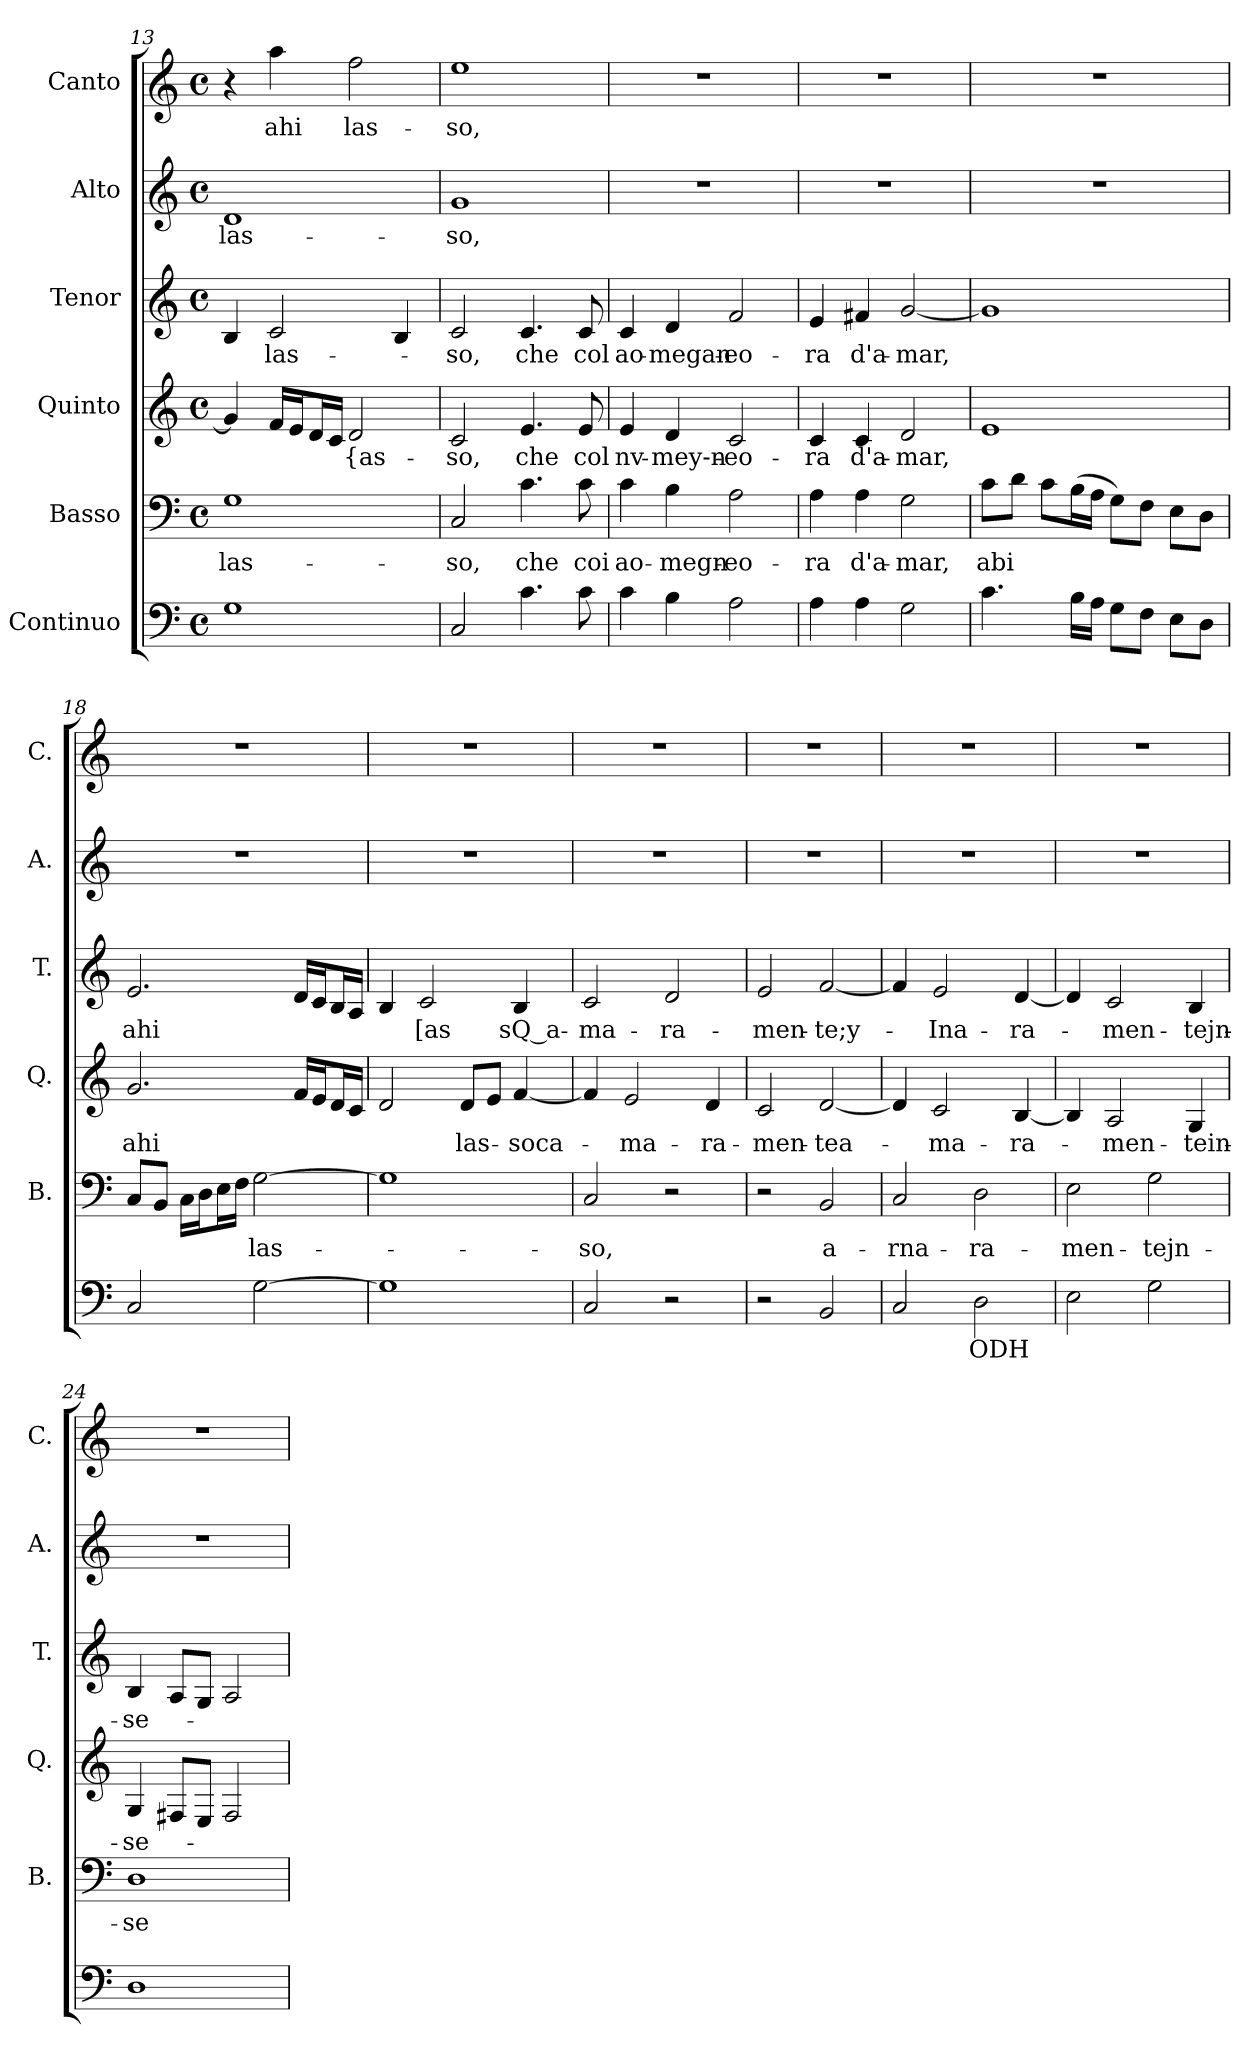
**kern	**text	**kern	**text	**kern	**text	**kern	**text	**kern	**text	**kern	**text
*part6	*part6	*part5	*part5	*part4	*part4	*part3	*part3	*part2	*part2	*part1	*part1
*staff6	*staff6	*staff5	*staff5	*staff4	*staff4	*staff3	*staff3	*staff2	*staff2	*staff1	*staff1
*I"Continuo	*	*I"Basso	*	*I"Quinto	*	*I"Tenor	*	*I"Alto	*	*I"Canto	*
*	*	*I'B.	*	*I'Q.	*	*I'T.	*	*I'A.	*	*I'C.	*
*clefF4	*	*clefF4	*	*clefG2	*	*clefG2	*	*clefG2	*	*clefG2	*
*k[]	*	*k[]	*	*k[]	*	*k[]	*	*k[]	*	*k[]	*
*M4/4	*	*M4/4	*	*M4/4	*	*M4/4	*	*M4/4	*	*M4/4	*
*met(c)	*	*met(c)	*	*met(c)	*	*met(c)	*	*met(c)	*	*met(c)	*
=13	=13	=13	=13	=13	=13	=13	=13	=13	=13	=13	=13
!	!	!	!LO:LY:b	!	!	!	!	!	!LO:LY:b	!	!
1G	.	1G	-las-	4g/]	.	4B/	.	1d	-las-	4r	.
!	!	!	!	!	!	!	!LO:LY:b	!	!	!	!LO:LY:b
.	.	.	.	16f/LL	.	2c/	-las-	.	.	4aa\	-ahi
.	.	.	.	16e/J	.	.	.	.	.	.	.
.	.	.	.	16d/L	.	.	.	.	.	.	.
.	.	.	.	16c/JJ	.	.	.	.	.	.	.
!	!	!	!	!	!LO:LY:b	!	!	!	!	!	!LO:LY:b
.	.	.	.	2d/	-{as-	.	.	.	.	2ff\	-las-
.	.	.	.	.	.	4B/	.	.	.	.	.
=14	=14	=14	=14	=14	=14	=14	=14	=14	=14	=14	=14
!	!	!	!LO:LY:b	!	!LO:LY:b	!	!LO:LY:b	!	!LO:LY:b	!	!LO:LY:b
2C/	.	2C/	-so,	2c/	-so,	2c/	-so,	1g	-so,	1ee	-so,
!	!	!	!LO:LY:b	!	!LO:LY:b	!	!LO:LY:b	!	!	!	!
4.c\	.	4.c\	-che	4.e/	-che	4.c/	-che	.	.	.	.
!	!	!	!LO:LY:b	!	!LO:LY:b	!	!LO:LY:b	!	!	!	!
8c\	.	8c\	-coi	8e/	-col	8c/	-col	.	.	.	.
=15	=15	=15	=15	=15	=15	=15	=15	=15	=15	=15	=15
!	!	!	!LO:LY:b	!	!LO:LY:b	!	!LO:LY:b	!	!	!	!
4c\	.	4c\	-ao-	4e/	-nv-	4c/	-ao-	1r	.	1r	.
!	!	!	!LO:LY:b	!	!LO:LY:b	!	!LO:LY:b	!	!	!	!
4B\	.	4B\	-megn-	4d/	-mey-n-	4d/	-megan-	.	.	.	.
!	!	!	!LO:LY:b	!	!LO:LY:b	!	!LO:LY:b	!	!	!	!
2A\	.	2A\	-eo-	2c/	-eo-	2f/	-eo-	.	.	.	.
=16	=16	=16	=16	=16	=16	=16	=16	=16	=16	=16	=16
!	!	!	!LO:LY:b	!	!LO:LY:b	!	!LO:LY:b	!	!	!	!
4A\	.	4A\	-ra	4c/	-ra	4e/	-ra	1r	.	1r	.
!	!	!	!LO:LY:b	!	!LO:LY:b	!	!LO:LY:b	!	!	!	!
4A\	.	4A\	-d'a-	4c/	-d'a-	4f#X/	-d'a-	.	.	.	.
!	!	!	!LO:LY:b	!	!LO:LY:b	!	!LO:LY:b	!	!	!	!
2G\	.	2G\	-mar,	2d/	-mar,	[2g/	-mar,	.	.	.	.
!!LO:PB:g=z
=17	=17	=17	=17	=17	=17	=17	=17	=17	=17	=17	=17
!	!	!	!LO:LY:b	!	!	!	!	!	!	!	!
4.c\	.	8c\L	-abi	1e	.	1g]	.	1r	.	1r	.
.	.	8d\J	.	.	.	.	.	.	.	.	.
.	.	8c\L	.	.	.	.	.	.	.	.	.
16B\LL	.	(>16B\L	.	.	.	.	.	.	.	.	.
16A\JJ	.	16A\JJ	.	.	.	.	.	.	.	.	.
8G\L	.	8G\L)	.	.	.	.	.	.	.	.	.
8F\J	.	8F\J	.	.	.	.	.	.	.	.	.
8E\L	.	8E\L	.	.	.	.	.	.	.	.	.
8D\J	.	8D\J	.	.	.	.	.	.	.	.	.
=18	=18	=18	=18	=18	=18	=18	=18	=18	=18	=18	=18
!	!	!	!	!	!LO:LY:b	!	!LO:LY:b	!	!	!	!
2C/	.	8C/L	.	2.g/	-ahi	2.e/	-ahi	1r	.	1r	.
.	.	8BB/J	.	.	.	.	.	.	.	.	.
.	.	16C\LL	.	.	.	.	.	.	.	.	.
.	.	16D\J	.	.	.	.	.	.	.	.	.
.	.	16E\L	.	.	.	.	.	.	.	.	.
.	.	16F\JJ	.	.	.	.	.	.	.	.	.
!	!	!	!LO:LY:b	!	!	!	!	!	!	!	!
[2G\	.	[2G\	-las-	.	.	.	.	.	.	.	.
.	.	.	.	16f/LL	.	16d/LL	.	.	.	.	.
.	.	.	.	16e/J	.	16c/J	.	.	.	.	.
.	.	.	.	16d/L	.	16B/L	.	.	.	.	.
.	.	.	.	16c/JJ	.	16A/JJ	.	.	.	.	.
=19	=19	=19	=19	=19	=19	=19	=19	=19	=19	=19	=19
1G]	.	1G]	.	2d/	.	4B/	.	1r	.	1r	.
!	!	!	!	!	!	!	!LO:LY:b	!	!	!	!
.	.	.	.	.	.	2c/	-[as	.	.	.	.
!	!	!	!	!	!LO:LY:b	!	!	!	!	!	!
.	.	.	.	8d/L	-las-	.	.	.	.	.	.
.	.	.	.	8e/J	.	.	.	.	.	.	.
!	!	!	!	!	!LO:LY:b	!	!LO:LY:b	!	!	!	!
.	.	.	.	[4f/	-soca-	4B/	-sQ_a--	.	.	.	.
=20	=20	=20	=20	=20	=20	=20	=20	=20	=20	=20	=20
!	!	!	!LO:LY:b	!	!	!	!LO:LY:b	!	!	!	!
2C/	.	2C/	-so,	4f/]	.	2c/	-ma-	1r	.	1r	.
!	!	!	!	!	!LO:LY:b	!	!	!	!	!	!
.	.	.	.	2e/	-ma-	.	.	.	.	.	.
!	!	!	!	!	!	!	!LO:LY:b	!	!	!	!
2r	.	2r	.	.	.	2d/	-ra-	.	.	.	.
!	!	!	!	!	!LO:LY:b	!	!	!	!	!	!
.	.	.	.	4d/	-ra-	.	.	.	.	.	.
=21	=21	=21	=21	=21	=21	=21	=21	=21	=21	=21	=21
!	!	!	!	!	!LO:LY:b	!	!LO:LY:b	!	!	!	!
2r	.	2r	.	2c/	-men-	2e/	-men-	1r	.	1r	.
!	!	!	!LO:LY:b	!	!LO:LY:b	!	!LO:LY:b	!	!	!	!
2BB/	.	2BB/	-a-	[2d/	-tea-	[2f/	-te;y-	.	.	.	.
=22	=22	=22	=22	=22	=22	=22	=22	=22	=22	=22	=22
!	!	!	!LO:LY:b	!	!	!	!	!	!	!	!
2C/	.	2C/	-rna-	4d/]	.	4f/]	.	1r	.	1r	.
!	!	!	!	!	!LO:LY:b	!	!LO:LY:b	!	!	!	!
.	.	.	.	2c/	-ma-	2e/	-Ina-	.	.	.	.
!	!LO:LY:b	!	!LO:LY:b	!	!	!	!	!	!	!	!
2D\	-ODH	2D\	-ra-	.	.	.	.	.	.	.	.
!	!	!	!	!	!LO:LY:b	!	!LO:LY:b	!	!	!	!
.	.	.	.	[4B/	-ra-	[4d/	-ra-	.	.	.	.
=23	=23	=23	=23	=23	=23	=23	=23	=23	=23	=23	=23
!	!	!	!LO:LY:b	!	!	!	!	!	!	!	!
2E\	.	2E\	-men-	4B/]	.	4d/]	.	1r	.	1r	.
!	!	!	!	!	!LO:LY:b	!	!LO:LY:b	!	!	!	!
.	.	.	.	2A/	-men-	2c/	-men-	.	.	.	.
!	!	!	!LO:LY:b	!	!	!	!	!	!	!	!
2G\	.	2G\	-tejn-	.	.	.	.	.	.	.	.
!	!	!	!	!	!LO:LY:b	!	!LO:LY:b	!	!	!	!
.	.	.	.	4G/	-tein-	4B/	-tejn-	.	.	.	.
!!LO:LB:g=z
=24	=24	=24	=24	=24	=24	=24	=24	=24	=24	=24	=24
!	!	!	!LO:LY:b	!	!LO:LY:b	!	!LO:LY:b	!	!	!	!
1D	.	1D	-se-	4G/	-se-	4B/	-se-	1r	.	1r	.
.	.	.	.	8F#X/L	.	8A/L	.	.	.	.	.
.	.	.	.	8E/J	.	8G/J	.	.	.	.	.
.	.	.	.	2F#/	.	2A/	.	.	.	.	.
=	=	=	=	=	=	=	=	=	=	=	=
*-	*-	*-	*-	*-	*-	*-	*-	*-	*-	*-	*-
